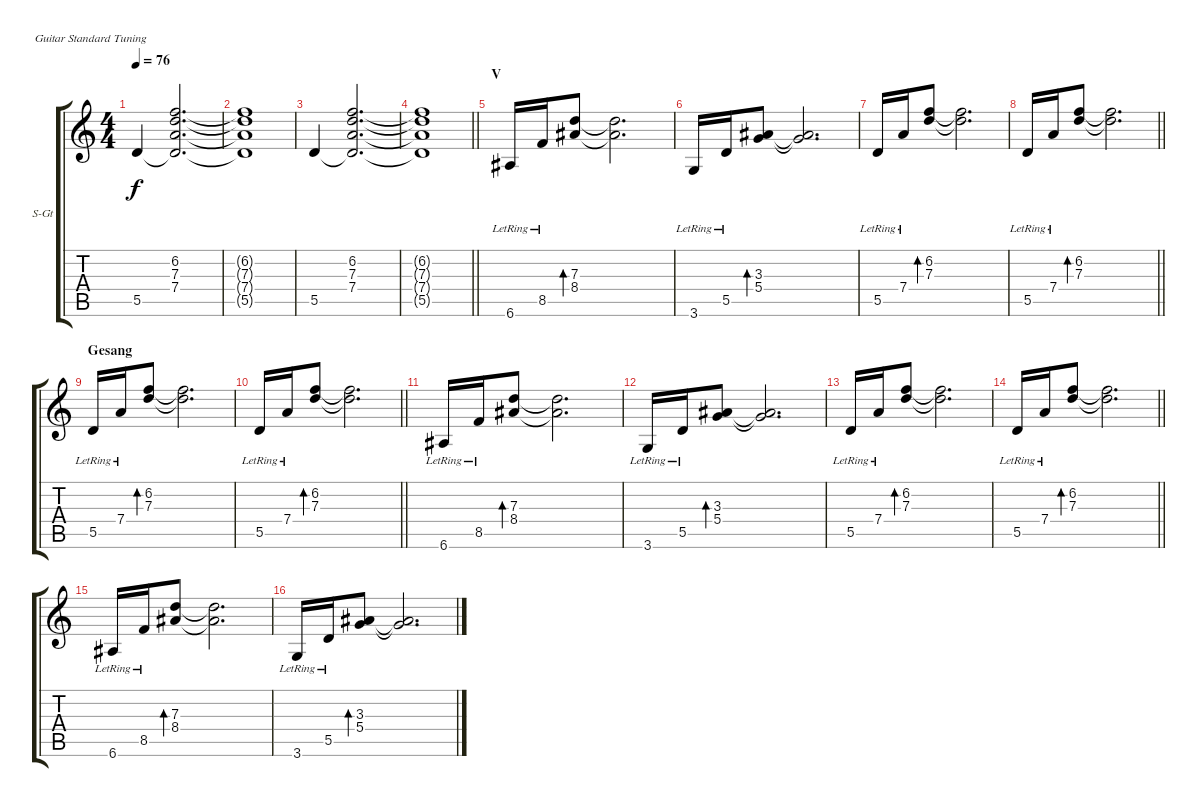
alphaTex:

\bracketExtendMode groupsimilarinstruments
\firstSystemTrackNameOrientation horizontal
\otherSystemsTrackNameOrientation horizontal
\track ("Peter Lindgren" "S-Gt") {instrument acousticguitarsteel}
\staff {score tabs}
\tuning (E4 B3 G3 D3 A2 E2)
\ts (4 4)
\tempo 76
\clef g2
\ks c
5.5.4{dy f} (6.2 7.3 7.4 5.5{t}).2{d} |
(6.2{t} 7.3{t} 7.4{t} 5.5{t}).1 |
5.5.4 (6.2 7.3 7.4 5.5{t}).2{d} |
\barLineRight lightlight
(6.2{t} 7.3{t} 7.4{t} 5.5{t}).1 |
\section ("" "V")
6.6{lr}.16 8.5{lr}.16 (7.3 8.4).8{bd 60} (7.3{t} 8.4{t}).2{d} |
3.6{lr}.16 5.5{lr}.16 (3.3 5.4).8{bd 60} (3.3{t} 5.4{t}).2{d} |
5.5{lr}.16 7.4{lr}.16 (6.2 7.3).8{bd 60} (6.2{t} 7.3{t}).2{d} |
\barLineRight lightlight
5.5{lr}.16{lyrics (0 "") lyrics (1 "") lyrics (2 "") lyrics (3 "") lyrics (4 "")} 7.4{lr}.16 (6.2 7.3).8{bd 60} (6.2{t} 7.3{t}).2{d} |
\section ("" "Gesang")
5.5{lr}.16 7.4{lr}.16 (6.2 7.3).8{bd 60} (6.2{t} 7.3{t}).2{d} |
\barLineRight lightlight
5.5{lr}.16 7.4{lr}.16 (6.2 7.3).8{bd 60} (6.2{t} 7.3{t}).2{d} |
6.6{lr}.16 8.5{lr}.16 (7.3 8.4).8{bd 60} (7.3{t} 8.4{t}).2{d} |
3.6{lr}.16 5.5{lr}.16 (3.3 5.4).8{bd 60} (3.3{t} 5.4{t}).2{d} |
5.5{lr}.16 7.4{lr}.16 (6.2 7.3).8{bd 60} (6.2{t} 7.3{t}).2{d} |
\barLineRight lightlight
5.5{lr}.16 7.4{lr}.16 (6.2 7.3).8{bd 60} (6.2{t} 7.3{t}).2{d} |
6.6{lr}.16 8.5{lr}.16 (7.3 8.4).8{bd 60} (7.3{t} 8.4{t}).2{d} |
3.6{lr}.16 5.5{lr}.16 (3.3 5.4).8{bd 60} (3.3{t} 5.4{t}).2{d}
